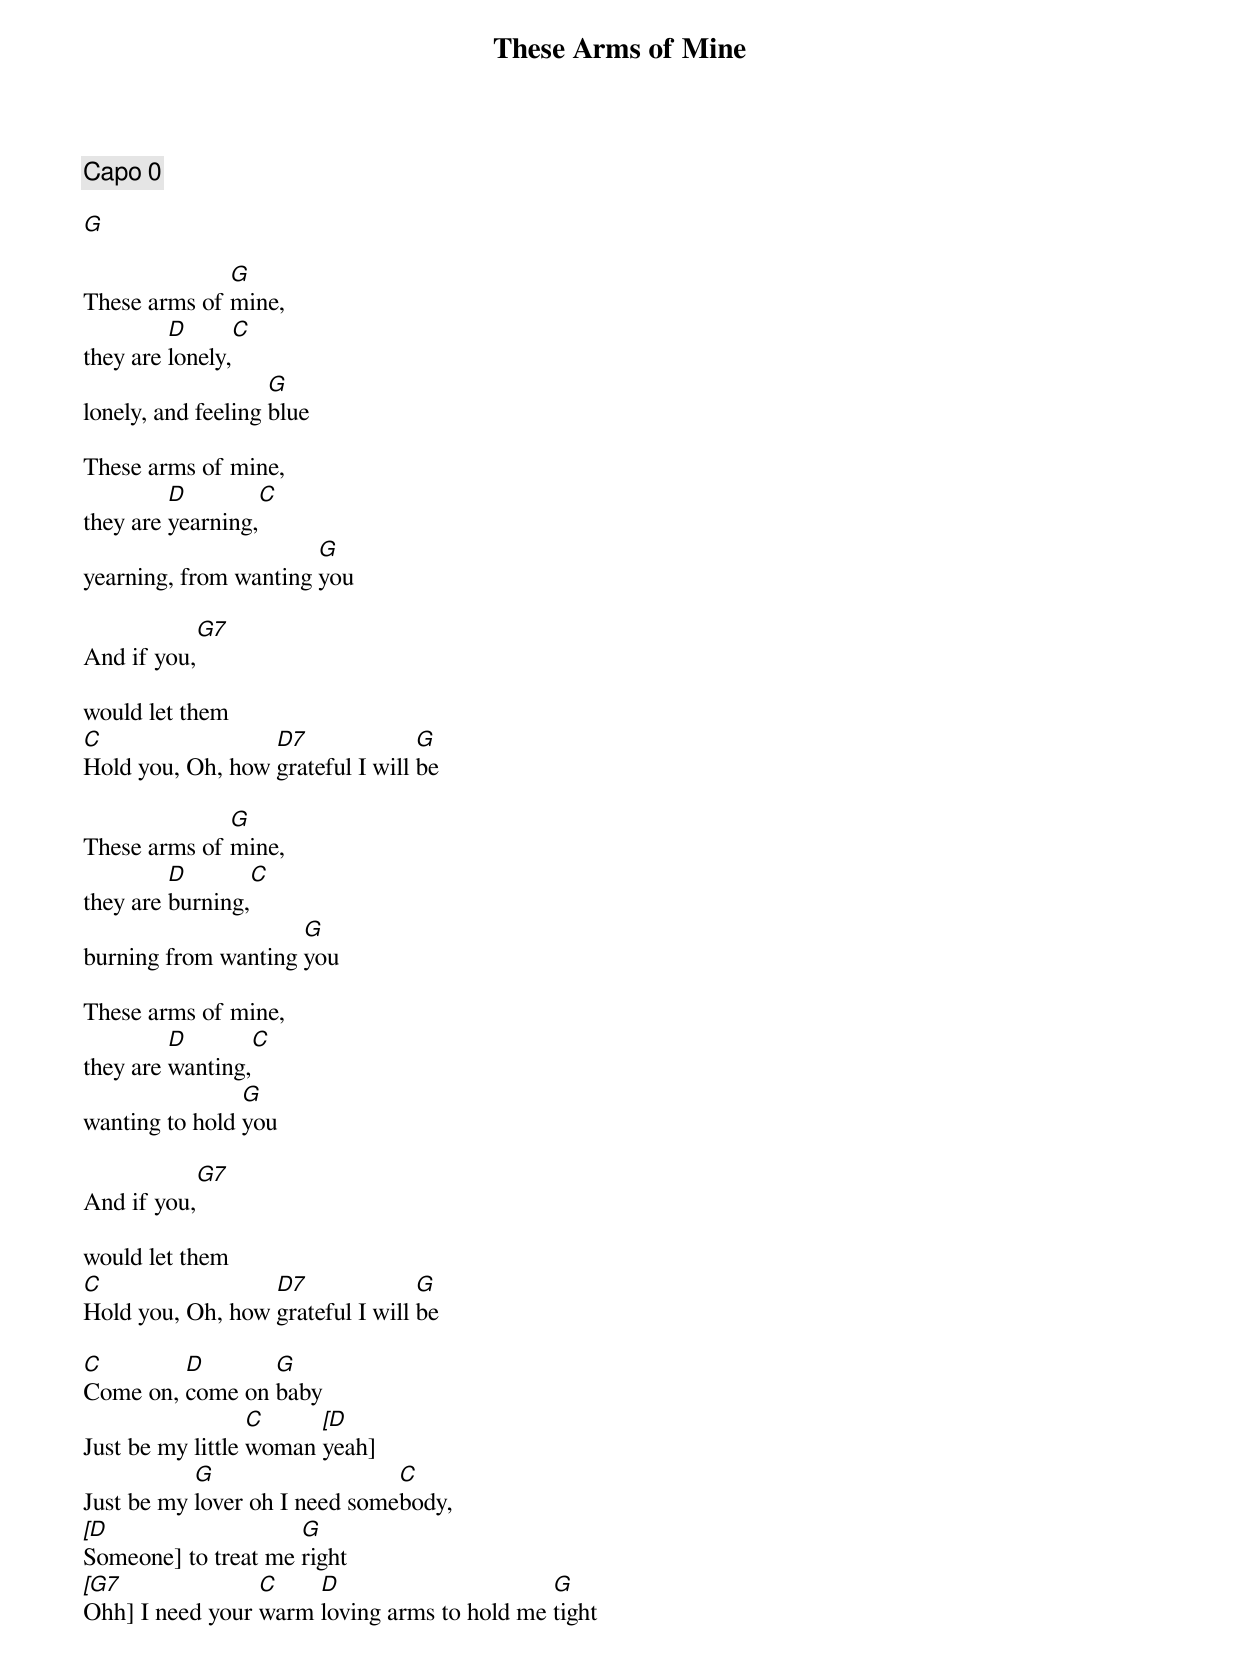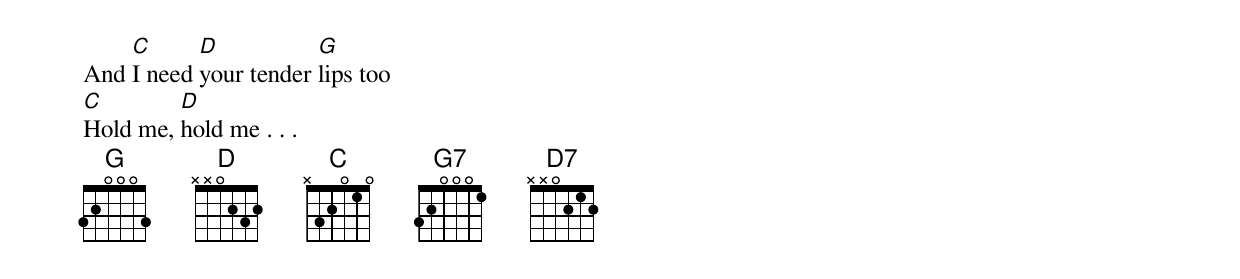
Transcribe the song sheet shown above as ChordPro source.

{title:These Arms of Mine}
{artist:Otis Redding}
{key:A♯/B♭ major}
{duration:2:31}
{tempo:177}
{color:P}

{comment: Capo 0}

[G]

These arms of [G]mine,
they are [D]lonely,[C]
lonely, and feeling [G]blue

These arms of mine,
they are [D]yearning,[C]
yearning, from wanting [G]you

And if you,[G7]

would let them
[C]Hold you, Oh, how [D7]grateful I will [G]be

These arms of [G]mine,
they are [D]burning,[C]
burning from wanting [G]you

These arms of mine,
they are [D]wanting,[C]
wanting to hold [G]you

And if you,[G7]

would let them
[C]Hold you, Oh, how [D7]grateful I will [G]be

[C]Come on, [D]come on [G]baby
Just be my little [C]woman [[D]yeah]
Just be my [G]lover oh I need some[C]body,
[[D]Someone] to treat me [G]right
[[G7]Ohh] I need your [C]warm [D]loving arms to hold me [G]tight
And [C]I need [D]your tender [G]lips too
[C]Hold me, [D]hold me . . .
